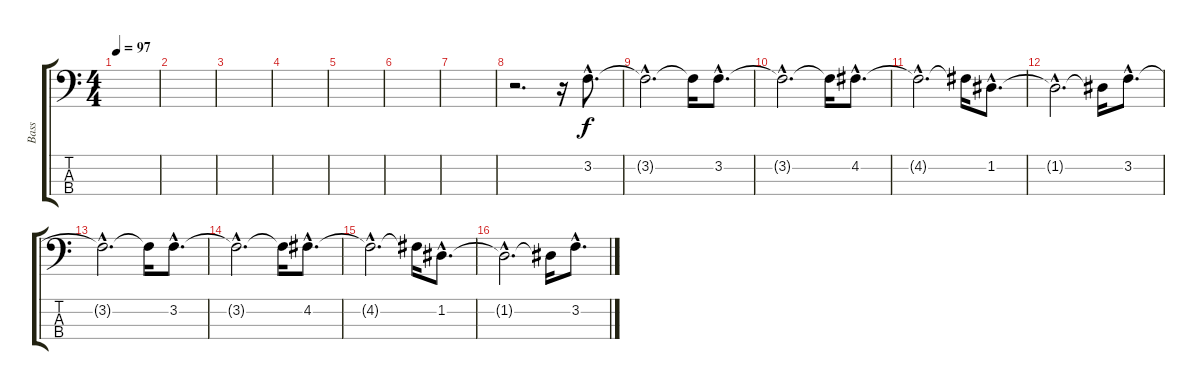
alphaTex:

\track ("Bass" "Bass") {instrument electricbassfinger}
\staff {score tabs}
\tuning (G2 D2 A1 E1) {hide}
\ts (4 4)
\tempo 97
\clef f4
\ks c
|
|
|
|
|
|
|
r.2{d} r.16 3.2{hac}.8{d} |
3.2{hac t}.2{d} 3.2{t}.16 3.2{hac}.8{d} |
3.2{hac t}.2{d} 3.2{t}.16 4.2{hac}.8{d} |
4.2{hac t}.2{d} 4.2{t}.16 1.2{hac}.8{d} |
1.2{hac t}.2{d} 1.2{t}.16 3.2{hac}.8{d} |
3.2{hac t}.2{d} 3.2{t}.16 3.2{hac}.8{d} |
3.2{hac t}.2{d} 3.2{t}.16 4.2{hac}.8{d} |
4.2{hac t}.2{d} 4.2{t}.16 1.2{hac}.8{d} |
1.2{hac t}.2{d} 1.2{t}.16 3.2{hac}.8{d}
